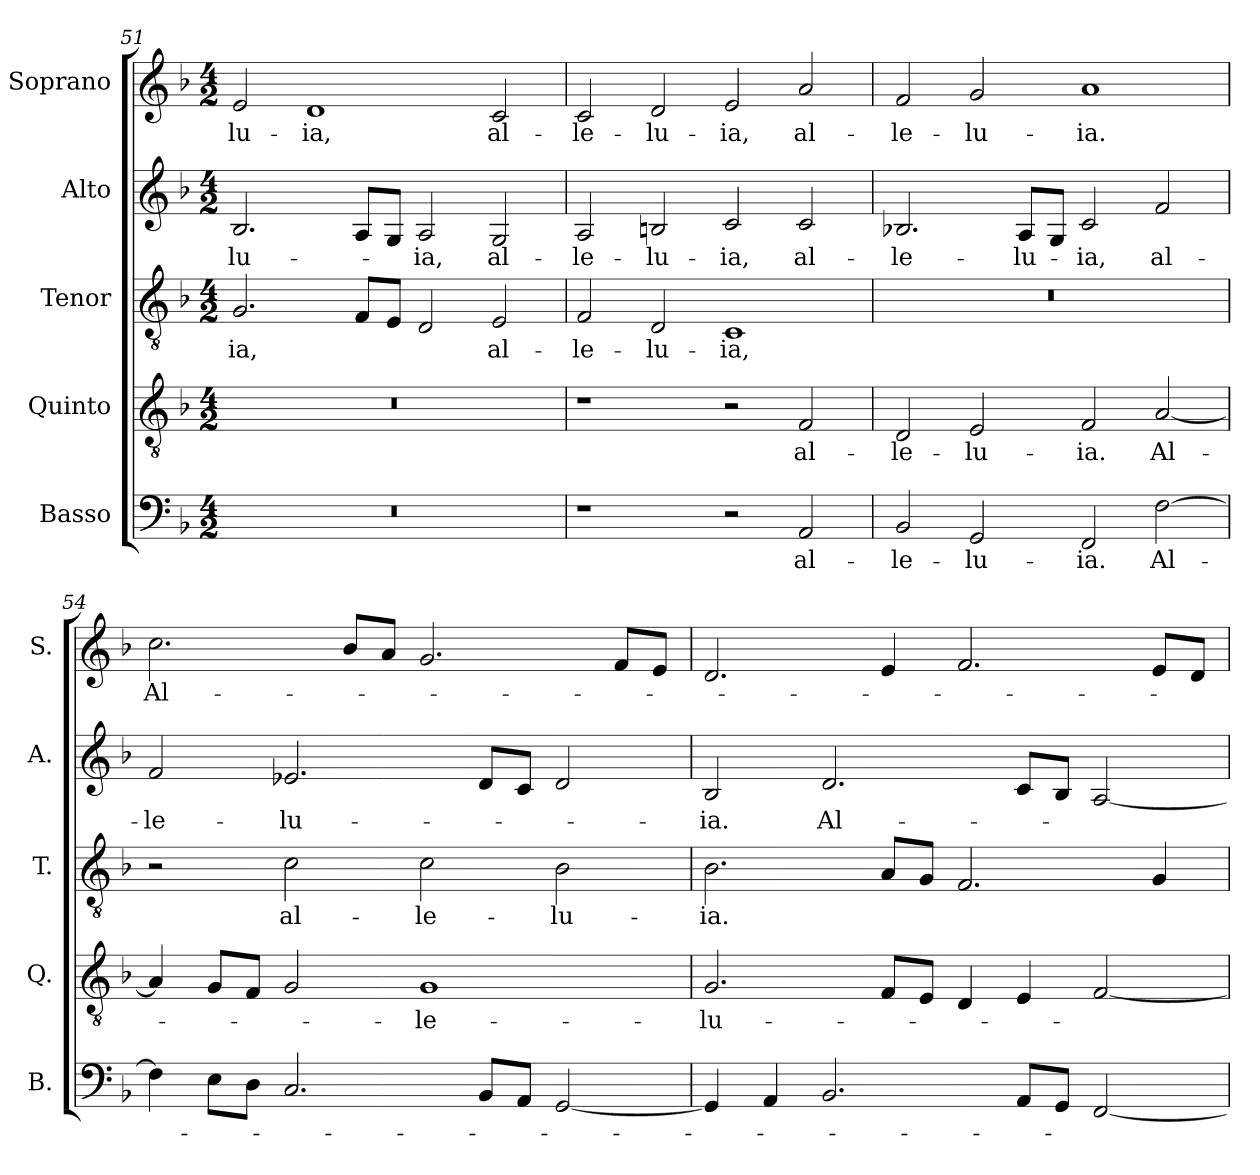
**kern	**text	**kern	**text	**kern	**text	**kern	**text	**kern	**text
*part5	*part5	*part4	*part4	*part3	*part3	*part2	*part2	*part1	*part1
*staff5	*staff5	*staff4	*staff4	*staff3	*staff3	*staff2	*staff2	*staff1	*staff1
*I"Basso	*	*I"Quinto	*	*I"Tenor	*	*I"Alto	*	*I"Soprano	*
*I'B.	*	*I'Q.	*	*I'T.	*	*I'A.	*	*I'S.	*
*clefF4	*	*clefGv2	*	*clefGv2	*	*clefG2	*	*clefG2	*
*	*	*ITrd7c12	*	*ITrd7c12	*	*	*	*	*
*k[b-]	*	*k[b-]	*	*k[b-]	*	*k[b-]	*	*k[b-]	*
*F:	*	*F:	*	*F:	*	*F:	*	*F:	*
*M4/2	*	*M4/2	*	*M4/2	*	*M4/2	*	*M4/2	*
=51	=51	=51	=51	=51	=51	=51	=51	=51	=51
!LO:N:vis=1	!	!LO:N:vis=1	!	!	!	!	!	!	!
!	!	!	!	!	!LO:LY:b:color=#000000	!	!	!	!
!	!	!	!	!	!	!	!LO:LY:b:color=#000000	!	!
!	!	!	!	!	!	!	!	!	!LO:LY:b:color=#000000
0r	.	0r	.	2.GGi/	-ia,	2.B-i/	-lu-	2ei/	-lu-
!	!	!	!	!	!	!	!	!	!LO:LY:b:color=#000000
.	.	.	.	.	.	.	.	1di	-ia,
.	.	.	.	8FFi/L	.	8Ai/L	.	.	.
.	.	.	.	8EEi/J	.	8Gi/J	.	.	.
!	!	!	!	!	!	!	!LO:LY:b:color=#000000	!	!
.	.	.	.	2DDi/	.	2Ai/	-ia,	.	.
!	!	!	!	!	!LO:LY:b:color=#000000	!	!	!	!
!	!	!	!	!	!	!	!LO:LY:b:color=#000000	!	!
!	!	!	!	!	!	!	!	!	!LO:LY:b:color=#000000
.	.	.	.	2EEi/	al-	2Gi/	al-	2ci/	al-
=52	=52	=52	=52	=52	=52	=52	=52	=52	=52
!	!	!	!	!	!LO:LY:b:color=#000000	!	!	!	!
!	!	!	!	!	!	!	!LO:LY:b:color=#000000	!	!
!	!	!	!	!	!	!	!	!	!LO:LY:b:color=#000000
1r	.	1r	.	2FFi/	-le-	2Ai/	-le-	2ci/	-le-
!	!	!	!	!	!LO:LY:b:color=#000000	!	!	!	!
!	!	!	!	!	!	!	!LO:LY:b:color=#000000	!	!
!	!	!	!	!	!	!	!	!	!LO:LY:b:color=#000000
.	.	.	.	2DDi/	-lu-	2Bni/	-lu-	2di/	-lu-
!	!	!	!	!	!LO:LY:b:color=#000000	!	!	!	!
!	!	!	!	!	!	!	!LO:LY:b:color=#000000	!	!
!	!	!	!	!	!	!	!	!	!LO:LY:b:color=#000000
2r	.	2r	.	1CCi	-ia,	2ci/	-ia,	2ei/	-ia,
!	!LO:LY:b:color=#000000	!	!	!	!	!	!	!	!
!	!	!	!LO:LY:b:color=#000000	!	!	!	!	!	!
!	!	!	!	!	!	!	!LO:LY:b:color=#000000	!	!
!	!	!	!	!	!	!	!	!	!LO:LY:b:color=#000000
2AAi/	al-	2FFi/	al-	.	.	2ci/	al-	2ai/	al-
=53	=53	=53	=53	=53	=53	=53	=53	=53	=53
!	!LO:LY:b:color=#000000	!	!	!	!	!	!	!	!
!	!	!	!LO:LY:b:color=#000000	!LO:N:vis=1	!	!	!	!	!
!	!	!	!	!	!	!	!LO:LY:b:color=#000000	!	!
!	!	!	!	!	!	!	!	!	!LO:LY:b:color=#000000
2BB-i/	-le-	2DDi/	-le-	0r	.	2.B-Xi/	-le-	2fi/	-le-
!	!LO:LY:b:color=#000000	!	!	!	!	!	!	!	!
!	!	!	!LO:LY:b:color=#000000	!	!	!	!	!	!
!	!	!	!	!	!	!	!	!	!LO:LY:b:color=#000000
2GGi/	-lu-	2EEi/	-lu-	.	.	.	.	2gi/	-lu-
!	!	!	!	!	!	!	!LO:LY:b:color=#000000	!	!
.	.	.	.	.	.	8Ai/L	-lu-	.	.
.	.	.	.	.	.	8Gi/J	.	.	.
!	!LO:LY:b:color=#000000	!	!	!	!	!	!	!	!
!	!	!	!LO:LY:b:color=#000000	!	!	!	!	!	!
!	!	!	!	!	!	!	!LO:LY:b:color=#000000	!	!
!	!	!	!	!	!	!	!	!	!LO:LY:b:color=#000000
2FFi/	-ia.	2FFi/	-ia.	.	.	2ci/	-ia,	1ai	-ia.
!	!LO:LY:b:color=#000000	!	!	!	!	!	!	!	!
!	!	!	!LO:LY:b:color=#000000	!	!	!	!	!	!
!	!	!	!	!	!	!	!LO:LY:b:color=#000000	!	!
[2Fi\	Al-	[2AAi/	Al-	.	.	2fi/	al-	.	.
!!LO:PB:g=z
=54	=54	=54	=54	=54	=54	=54	=54	=54	=54
!	!	!	!	!	!	!	!LO:LY:b:color=#000000	!	!
!	!	!	!	!	!	!	!	!	!LO:LY:b:color=#000000
4Fi\]	.	4AAi/]	.	2r	.	2fi/	-le-	2.cci\	Al-
8Ei\L	.	8GGi/L	.	.	.	.	.	.	.
8Di\J	.	8FFi/J	.	.	.	.	.	.	.
!	!	!	!	!	!LO:LY:b:color=#000000	!	!	!	!
!	!	!	!	!	!	!	!LO:LY:b:color=#000000	!	!
2.Ci/	.	2GGi/	.	2Ci\	al-	2.e-Xi/	-lu-	.	.
.	.	.	.	.	.	.	.	8b-i/L	.
.	.	.	.	.	.	.	.	8ai/J	.
!	!	!	!LO:LY:b:color=#000000	!	!	!	!	!	!
!	!	!	!	!	!LO:LY:b:color=#000000	!	!	!	!
.	.	1GGi	-le-	2Ci\	-le-	.	.	2.gi/	.
8BB-i/L	.	.	.	.	.	8di/L	.	.	.
8AAi/J	.	.	.	.	.	8ci/J	.	.	.
!	!	!	!	!	!LO:LY:b:color=#000000	!	!	!	!
[2GGi/	.	.	.	2BB-i\	-lu-	2di/	.	.	.
.	.	.	.	.	.	.	.	8fi/L	.
.	.	.	.	.	.	.	.	8ei/J	.
=55	=55	=55	=55	=55	=55	=55	=55	=55	=55
!	!	!	!LO:LY:b:color=#000000	!	!	!	!	!	!
!	!	!	!	!	!LO:LY:b:color=#000000	!	!	!	!
!	!	!	!	!	!	!	!LO:LY:b:color=#000000	!	!
4GGi/]	.	2.GGi/	-lu-	2.BB-i\	-ia.	2B-i/	-ia.	2.di/	.
4AAi/	.	.	.	.	.	.	.	.	.
!	!	!	!	!	!	!	!LO:LY:b:color=#000000	!	!
2.BB-i/	.	.	.	.	.	2.di/	Al-	.	.
.	.	8FFi/L	.	8AAi/L	.	.	.	4ei/	.
.	.	8EEi/J	.	8GGi/J	.	.	.	.	.
.	.	4DDi/	.	2.FFi/	.	.	.	2.fi/	.
8AAi/L	.	4EEi/	.	.	.	8ci/L	.	.	.
8GGi/J	.	.	.	.	.	8B-i/J	.	.	.
[2FFi/	.	[2FFi/	.	.	.	[2Ai/	.	.	.
.	.	.	.	4GGi/	.	.	.	8ei/L	.
.	.	.	.	.	.	.	.	8di/J	.
=	=	=	=	=	=	=	=	=	=
*-	*-	*-	*-	*-	*-	*-	*-	*-	*-
